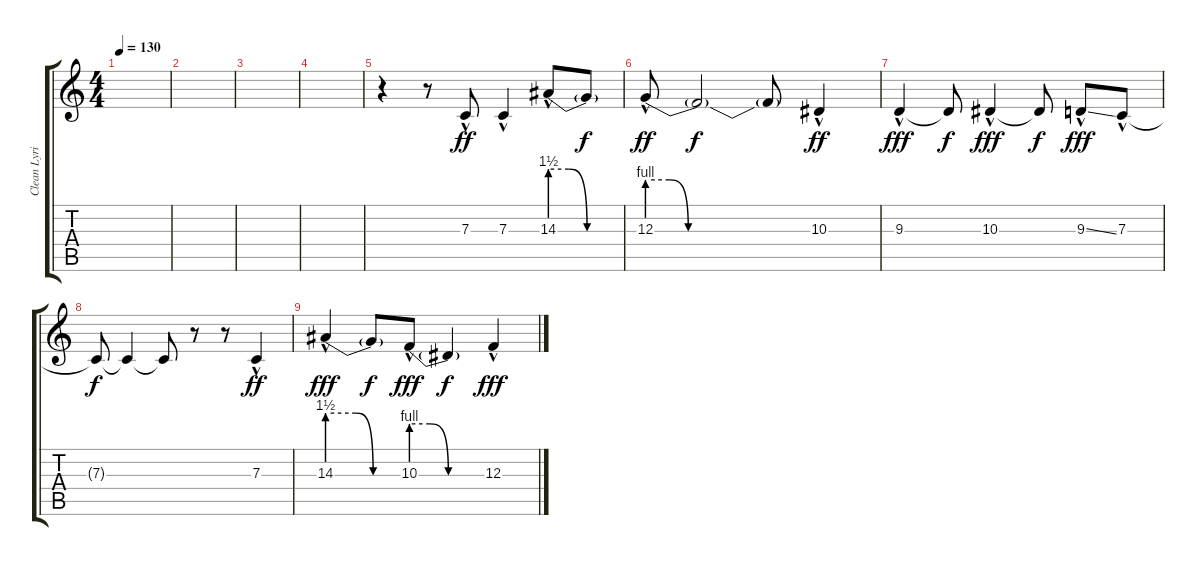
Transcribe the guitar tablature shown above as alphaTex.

\track ("Clean Lyrics" "Clean Lyri") {instrument altosax}
\staff {score tabs}
\tuning (D4 A3 F3 C3 G2 C2) {hide}
\ts (4 4)
\tempo 130
\clef g2
\ks c
|
|
|
|
r.4 r.8 7.3{hac}.8{dy ff} 7.3{hac}.4 14.3{be (custom 0 6 15 6 30 0 60 0) hac}.8 14.3{t}.8{dy f} |
12.3{be (custom 0 4 8 4 15 0 30 0 60 0) hac}.8{dy ff} 12.3{t}.2{dy f} 12.3{t}.8 10.3{hac}.4{dy ff} |
9.3{hac}.4{dy fff} 9.3{t}.8{dy f} 10.3{hac}.4{dy fff} 10.3{t}.8{dy f} 9.3{ss hac}.8{dy fff} 7.3{hac}.8 |
7.3{t}.8{dy f} 7.3{t}.4 7.3{t}.8 r.8 r.8 7.3{hac}.4{dy ff} |
14.3{be (custom 0 6 23 6 37 0 60 0) hac}.4{dy fff} 14.3{t}.8{dy f} 10.3{be (custom 0 4 15 4 30 0 60 0) hac}.8{dy fff} 10.3{t}.4{dy f} 12.3{hac}.4{dy fff}
